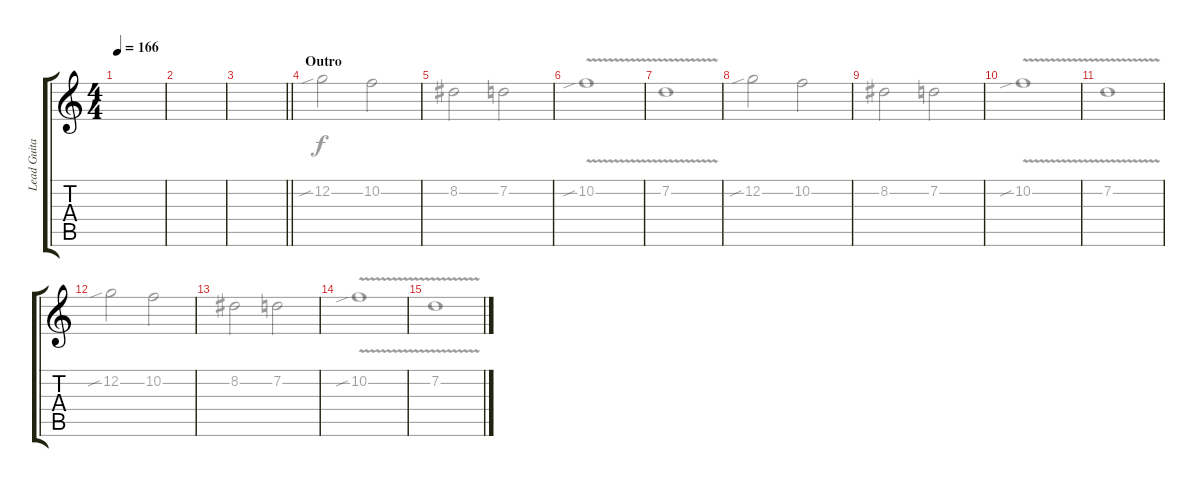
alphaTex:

\track ("Lead Guitar 1" "Lead Guita") {instrument distortionguitar}
\staff {score tabs}
\tuning (C4 G3 Eb3 Bb2 F2 C2) {hide}
\voice
\ts (4 4)
\tempo 166
\clef g2
\ks c
|
|
\barLineRight lightlight
|
\section ("" "Outro")
|
|
|
|
|
|
|
|
|
|
|
|
\voice
\clef g2
\ks c
|
|
\barLineRight lightlight
|
12.2{sib}.2 10.2.2 |
8.2.2 7.2.2 |
10.2{v sib}.1 |
7.2{v}.1 |
12.2{sib}.2 10.2.2 |
8.2.2 7.2.2 |
10.2{v sib}.1 |
7.2{v}.1 |
12.2{sib}.2 10.2.2 |
8.2.2 7.2.2 |
10.2{v sib}.1 |
7.2{v}.1 |
